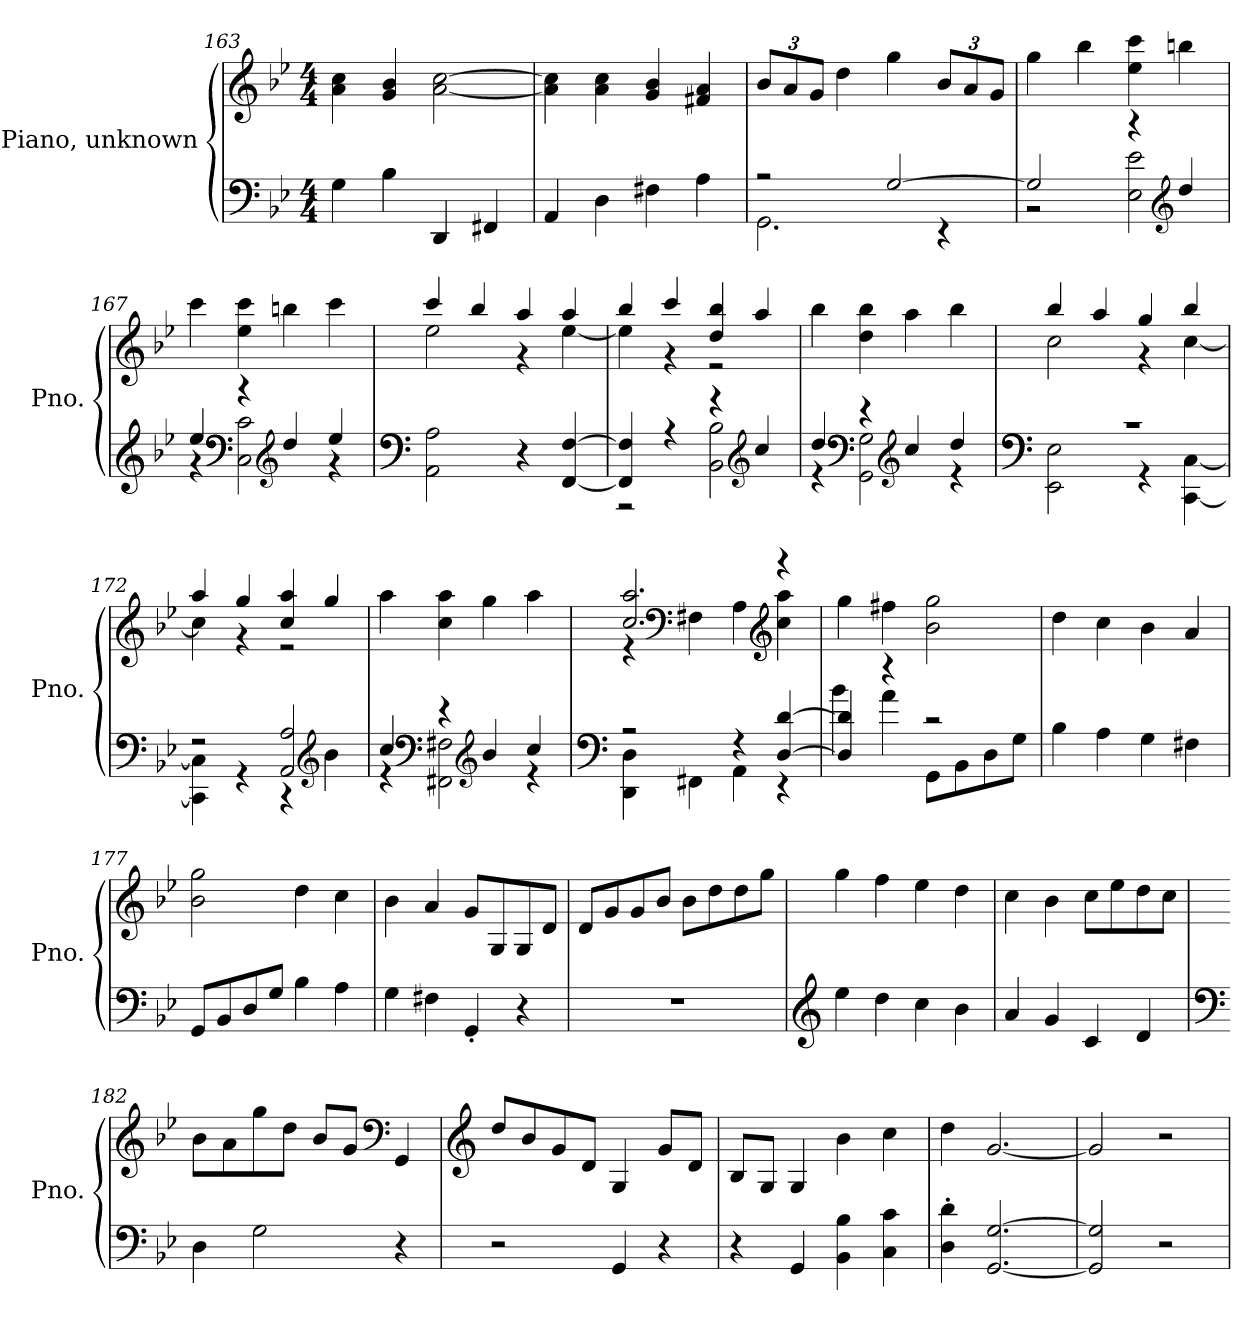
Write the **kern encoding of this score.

**kern	**kern
*part1	*part1
*staff2	*staff1
*I"Piano, unknown	*
*I'Pno.	*
*clefF4	*clefG2
*k[b-e-]	*k[b-e-]
*M4/4	*M4/4
=163	=163
4G\	4a\ 4cc\
4B-\	4g/ 4b-/
4DD/	[2a\ [2cc\
4FF#X/	.
=164	=164
4AA/	4a\] 4cc\]
4D\	4a\ 4cc\
4F#X\	4g/ 4b-/
4A\	4f#X/ 4a/
!!LO:LB:g=z
=165	=165
*^	*
*	*	*Xbrackettup
2r	2.GG\	12b-/L
.	.	12a/
.	.	12g/J
.	.	4dd\
[2G/	.	4gg\
.	4r	12b-/L
.	.	12a/
.	.	12g/J
=166	=166	=166
2G/]	2r	4gg\
.	.	4bb-\
4r	2E-\ 2e-\	4ee-\ 4ccc\
*clefG2	*	*
4dd/	.	4bbn\
=167	=167	=167
4ee-/	4r	4ccc\
*clefF4	*	*
4r	2C\ 2c\	4ee-\ 4ccc\
*clefG2	*	*
4dd/	.	4bbn\
4ee-/	4r	4ccc\
*v	*v	*
=168	=168
*clefF4	*
*	*^
2AA\ 2A\	4ccc/	2ee-\
.	4bb-/	.
4r	4aa/	4r
[4FF/ [4F/	4aa/	[4ee-\
=169	=169	=169
*^	*	*
4FF/] 4F/]	2r	4bb-/	4ee-\]
4r	.	4ccc/	4r
4r	2BB-\ 2B-\	4dd/ 4bb-/	2r
*clefG2	*	*	*
4cc/	.	4aa/	.
*	*	*v	*v
!!LO:LB:g=z
=170	=170	=170
4dd/	4r	4bb-\
*clefF4	*	*
4r	2GG\ 2G\	4dd\ 4bb-\
*clefG2	*	*
4cc/	.	4aa\
4dd/	4r	4bb-\
=171	=171	=171
*clefF4	*	*
*	*	*^
1r	2EE-\ 2E-\	4bb-/	2cc\
.	.	4aa/	.
.	4r	4gg/	4r
.	[4CC\ [4C\	4bb-/	[4cc\
=172	=172	=172	=172
2r	4CC\] 4C\]	4aa/	4cc\]
.	4r	4gg/	4r
2AA/ 2A/	4r	4cc/ 4aa/	2r
*clefG2	*	*	*
.	4b-\	4gg/	.
*	*	*v	*v
=173	=173	=173
4cc/	4r	4aa\
*clefF4	*	*
4r	2FF#X\ 2F#X\	4cc\ 4aa\
*clefG2	*	*
4b-/	.	4gg\
4cc/	4r	4aa\
=174	=174	=174
*clefF4	*	*
*	*	*^
2r	4DD\ 4D\	2.cc/ 2.aa/	4r
*	*	*clefF4	*
.	4FF#X\	.	4F#X\
4r	4AA\	.	4A\
*	*	*clefG2	*
[4D/ [4d/	4r	4r	4cc\ 4aa\
*	*	*v	*v
!!LO:PB:g=z
=175	=175	=175
4D/] 4d/]	4b-\	4gg\
4r	4a\	4ff#X\
2r	8GG\L	2b-\ 2gg\
.	8BB-\	.
.	8D\	.
.	8G\J	.
*v	*v	*
=176	=176
4B-\	4dd\
4A\	4cc\
4G\	4b-\
4F#X\	4a/
=177	=177
8GG/L	2b-\ 2gg\
8BB-/	.
8D/	.
8G/J	.
4B-\	4dd\
4A\	4cc\
=178	=178
4G\	4b-\
4F#X\	4a/
4GG'/	8g/L
.	8G/
4r	8G/
.	8d/J
=179	=179
1r	8d/L
.	8g/
.	8g/
.	8b-/J
.	8b-\L
.	8dd\
.	8dd\
.	8gg\J
=180	=180
*clefG2	*
4ee-\	4gg\
4dd\	4ff\
4cc\	4ee-\
4b-\	4dd\
!!LO:LB:g=z
=181	=181
4a/	4cc\
4g/	4b-\
4c/	8cc\L
.	8ee-\
4d/	8dd\
.	8cc\J
=182	=182
*clefF4	*
4D\	8b-\L
.	8a\
2G\	8gg\
.	8dd\J
.	8b-/L
.	8g/J
*	*clefF4
4r	4GG/
=183	=183
*	*clefG2
2r	8dd/L
.	8b-/
.	8g/
.	8d/J
4GG/	4G/
4r	8g/L
.	8d/J
=184	=184
4r	8B-/L
.	8G/J
4GG/	4G/
4BB-\ 4B-\	4b-\
4C\ 4c\	4cc\
=185	=185
4D\' 4d\'	4dd\
[2.GG/ [2.G/	[2.g/
=186	=186
2GG/] 2G/]	2g/]
2r	2r
=	=
*-	*-
